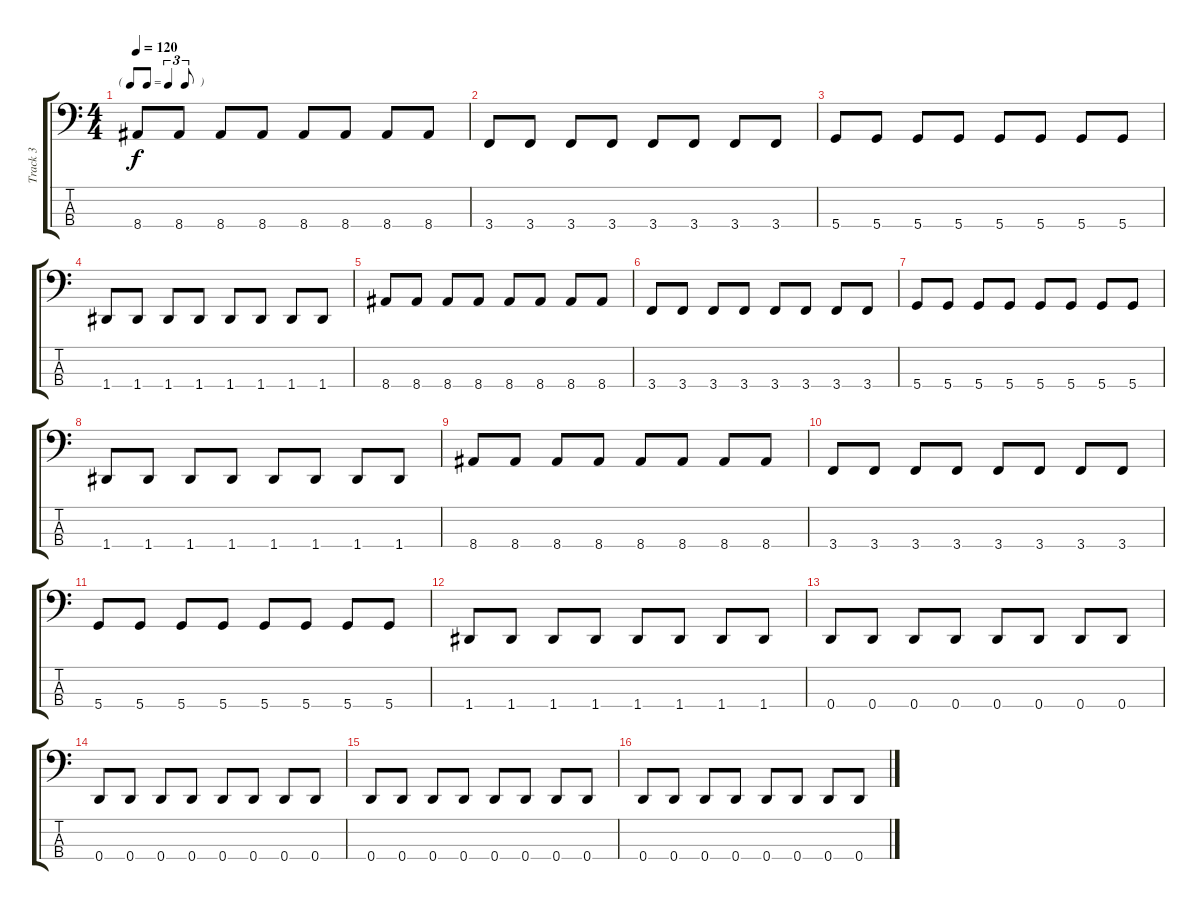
\track ("Track 3" "Track 3") {instrument electricbassfinger}
\staff {score tabs}
\tuning (G2 D2 A1 D1) {hide}
\ts (4 4)
\tf triplet8th
\tempo 120
\clef f4
\ks c
8.4.8{dy f} 8.4.8 8.4.8 8.4.8 8.4.8 8.4.8 8.4.8 8.4.8 |
3.4.8 3.4.8 3.4.8 3.4.8 3.4.8 3.4.8 3.4.8 3.4.8 |
5.4.8 5.4.8 5.4.8 5.4.8 5.4.8 5.4.8 5.4.8 5.4.8 |
1.4.8 1.4.8 1.4.8 1.4.8 1.4.8 1.4.8 1.4.8 1.4.8 |
8.4.8 8.4.8 8.4.8 8.4.8 8.4.8 8.4.8 8.4.8 8.4.8 |
3.4.8 3.4.8 3.4.8 3.4.8 3.4.8 3.4.8 3.4.8 3.4.8 |
5.4.8 5.4.8 5.4.8 5.4.8 5.4.8 5.4.8 5.4.8 5.4.8 |
1.4.8 1.4.8 1.4.8 1.4.8 1.4.8 1.4.8 1.4.8 1.4.8 |
8.4.8 8.4.8 8.4.8 8.4.8 8.4.8 8.4.8 8.4.8 8.4.8 |
3.4.8 3.4.8 3.4.8 3.4.8 3.4.8 3.4.8 3.4.8 3.4.8 |
5.4.8 5.4.8 5.4.8 5.4.8 5.4.8 5.4.8 5.4.8 5.4.8 |
1.4.8 1.4.8 1.4.8 1.4.8 1.4.8 1.4.8 1.4.8 1.4.8 |
0.4.8 0.4.8 0.4.8 0.4.8 0.4.8 0.4.8 0.4.8 0.4.8 |
0.4.8 0.4.8 0.4.8 0.4.8 0.4.8 0.4.8 0.4.8 0.4.8 |
0.4.8 0.4.8 0.4.8 0.4.8 0.4.8 0.4.8 0.4.8 0.4.8 |
0.4.8 0.4.8 0.4.8 0.4.8 0.4.8 0.4.8 0.4.8 0.4.8
